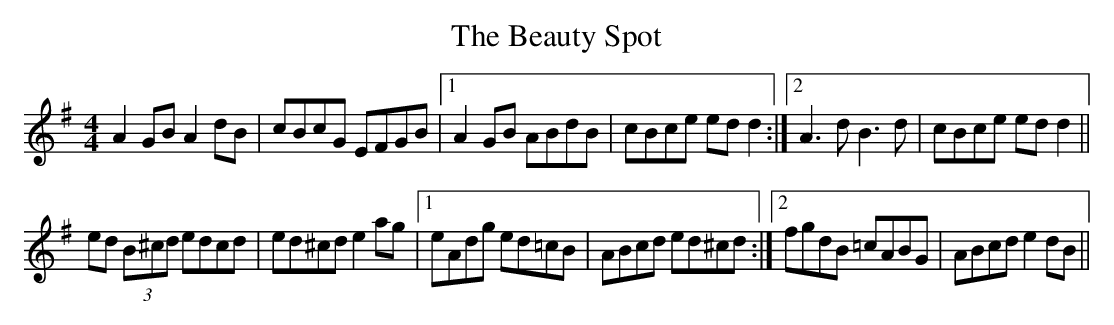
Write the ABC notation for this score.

X:1
T:The Beauty Spot
M:4/4
L:1/8
K:DMix
A2GB A2dB|cBcG EFGB|1 A2GB ABdB|cBce ed d2:|2 A3 d B3d|cBce ed d2||
ed (3B^cd edcd|ed^cd e2ag|1 eAdg ed=cB|ABcd ed^cd:|2 fgdB =cABG|ABcd e2dB||
